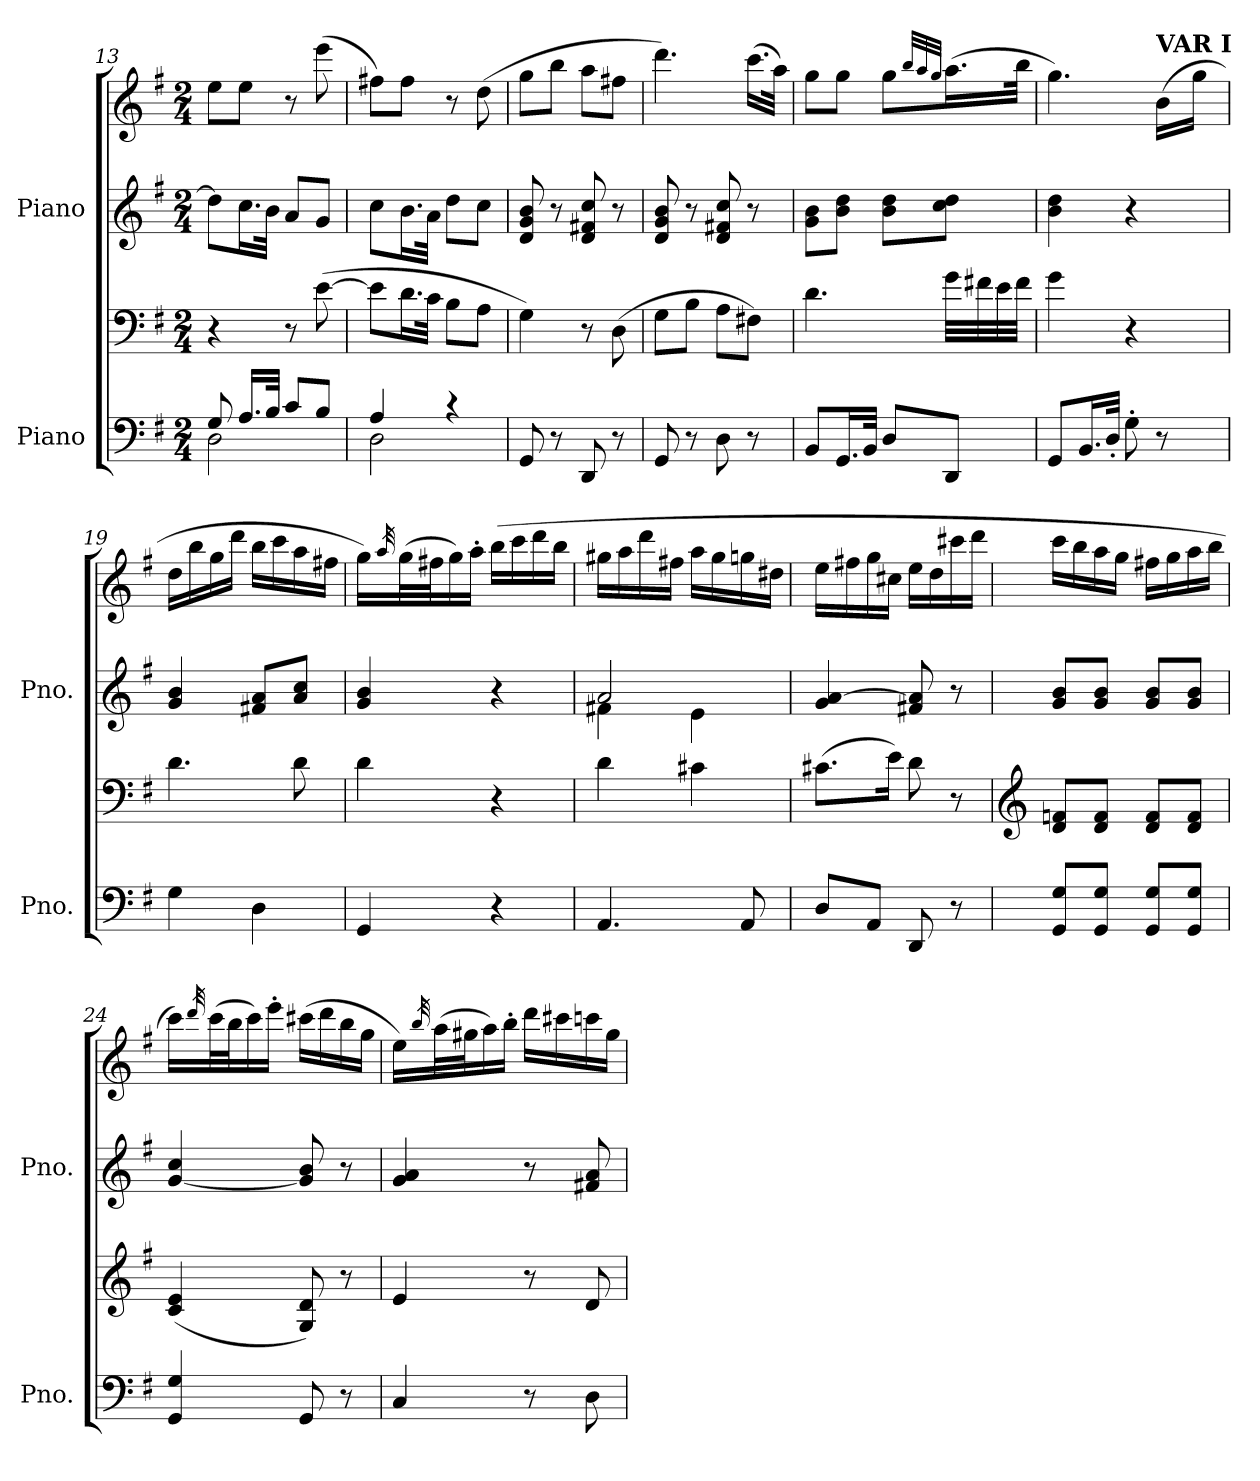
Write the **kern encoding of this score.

**kern	**kern	**kern	**kern
*part2	*part2	*part1	*part1
*staff4	*staff3	*staff2	*staff1
*I"Piano	*	*I"Piano	*
*I'Pno.	*	*I'Pno.	*
!!LO:LB:g=z
*clefF4	*clefF4	*clefG2	*clefG2
*k[f#]	*k[f#]	*k[f#]	*k[f#]
*M2/4	*M2/4	*M2/4	*M2/4
=13	=13	=13	=13
*^	*	*	*
8G/	2D\	4r	8dd\L]	8ee\L
16.A/LL	.	.	16.cc\L	8ee\J
32B/JJk	.	.	32b\JJk	.
8c/L	.	8r	8a/L	8r
8B/J	.	(>[8e\	8g/J	(>8eee\
=14	=14	=14	=14	=14
4A/	2D\	8e\L]	8cc\L	8ff#X\L)
.	.	16.d\L	16.b\L	8ff#\J
.	.	32c\JJk	32a\JJk	.
4r	.	8B\L	8dd\L	8r
.	.	8A\J	8cc\J	(>8dd\
*v	*v	*	*	*
=15	=15	=15	=15
8GG/	4G\)	8d/ 8g/ 8b/	8gg\L
8r	.	8r	8bb\J
8DD/	8r	8d/ 8f#X/ 8cc/	8aa\L
8r	(>8D\	8r	8ff#X\J
=16	=16	=16	=16
8GG/	8G\L	8d/ 8g/ 8b/	4.ddd\)
8r	8B\J	8r	.
8D\	8A\L	8d/ 8f#X/ 8cc/	.
8r	8F#X\J)	8r	(>16.ccc\LL
.	.	.	32aa\JJk)
=17	=17	=17	=17
8BB/L	4.d\	8g\ 8b\L	8gg\L
16.GG/L	.	8b\ 8dd\J	8gg\J
32BB/JJk	.	.	.
8D/L	.	8b\ 8dd\L	8gg\L
.	.	.	32qbb/LLL
.	.	.	32qaa/
.	.	.	32qgg/JJJ
8DD/J	32g\LLL	8cc\ 8dd\J	(>16.aa\L
.	32f#X\	.	.
.	32e\	.	.
.	32f#\JJJ	.	32bb\JJk
=18	=18	=18	=18
8GG/L	4g\	4b\ 4dd\	4.gg\)
16.BB/L	.	.	.
32D'/JJk	.	.	.
8G'\	4r	4r	.
!	!	!	!LO:TX:a:B:t=VAR I
8r	.	.	(>16b\LL
.	.	.	16gg\JJ
!!LO:PB:g=z
=19	=19	=19	=19
4G\	4.d\	4g/ 4b/	16dd\LL
.	.	.	16bb\
.	.	.	16gg\
.	.	.	16ddd\JJ
4D\	.	8f#X/ 8a/L	16bb\LL
.	.	.	16ccc\
.	8d\	8a/ 8cc/J	16aa\
.	.	.	16ff#X\JJ
=20	=20	=20	=20
4GG/	4d\	4g/ 4b/	16gg\LL)
.	.	.	32qaa/
.	.	.	(>32gg\L
.	.	.	32ff#X\J
.	.	.	16gg\)
.	.	.	16aa'\JJ
4r	4r	4r	(>16bb\LL
.	.	.	16ccc\
.	.	.	16ddd\
.	.	.	16bb\JJ
=21	=21	=21	=21
*	*	*^	*
4.AA/	4d\	2a/	4f#X\	16gg#X\LL
.	.	.	.	16aa\
.	.	.	.	16ddd\
.	.	.	.	16ff#X\JJ
.	4c#X\	.	4e\	16aa\LL
.	.	.	.	16gg#\
8AA/	.	.	.	16ggn\
.	.	.	.	16dd#X\JJ
*	*	*v	*v	*
=22	=22	=22	=22
8D/L	(>8.c#X\L	4g/ [4a/	16ee\LL
.	.	.	16ff#X\
8AA/J	.	.	16gg\
.	16e\Jk)	.	16cc#X\JJ
8DD/	8d\	8f#X/ 8a/]	16ee\LL
.	.	.	16dd\
8r	8r	8r	16ccc#X\
.	.	.	16ddd\JJ
!!LO:LB:g=z
=23	=23	=23	=23
*	*clefG2	*	*
8GG/ 8G/L	8d/ 8f/L	8g/ 8b/L	16ccc\LL
.	.	.	16bb\
8GG/ 8G/J	8d/ 8f/J	8g/ 8b/J	16aa\
.	.	.	16gg\JJ
8GG/ 8G/L	8d/ 8f/L	8g/ 8b/L	16ff#X\LL
.	.	.	16gg\
8GG/ 8G/J	8d/ 8f/J	8g/ 8b/J	16aa\
.	.	.	16bb\JJ
=24	=24	=24	=24
4GG/ 4G/	(<4c/ 4e/	[4g/ 4cc/	16ccc\LL)
.	.	.	32qddd/
.	.	.	(>32ccc\L
.	.	.	32bb\J
.	.	.	16ccc\)
.	.	.	16eee'\JJ
8GG/	8G/ 8d/)	8g/] 8b/	(>16ccc#X\LL
.	.	.	16ddd\
8r	8r	8r	16bb\
.	.	.	16gg\JJ
=25	=25	=25	=25
4C/	4e/	4g/ 4a/	16ee\LL)
.	.	.	32qbb/
.	.	.	(>32aa\L
.	.	.	32gg#X\J
.	.	.	16aa\)
.	.	.	16bb'\JJ
8r	8r	8r	16ddd\LL
.	.	.	16ccc#X\
8D\	8d/	8f#X/ 8a/	16cccn\
.	.	.	16gg#\JJ
=	=	=	=
*-	*-	*-	*-
